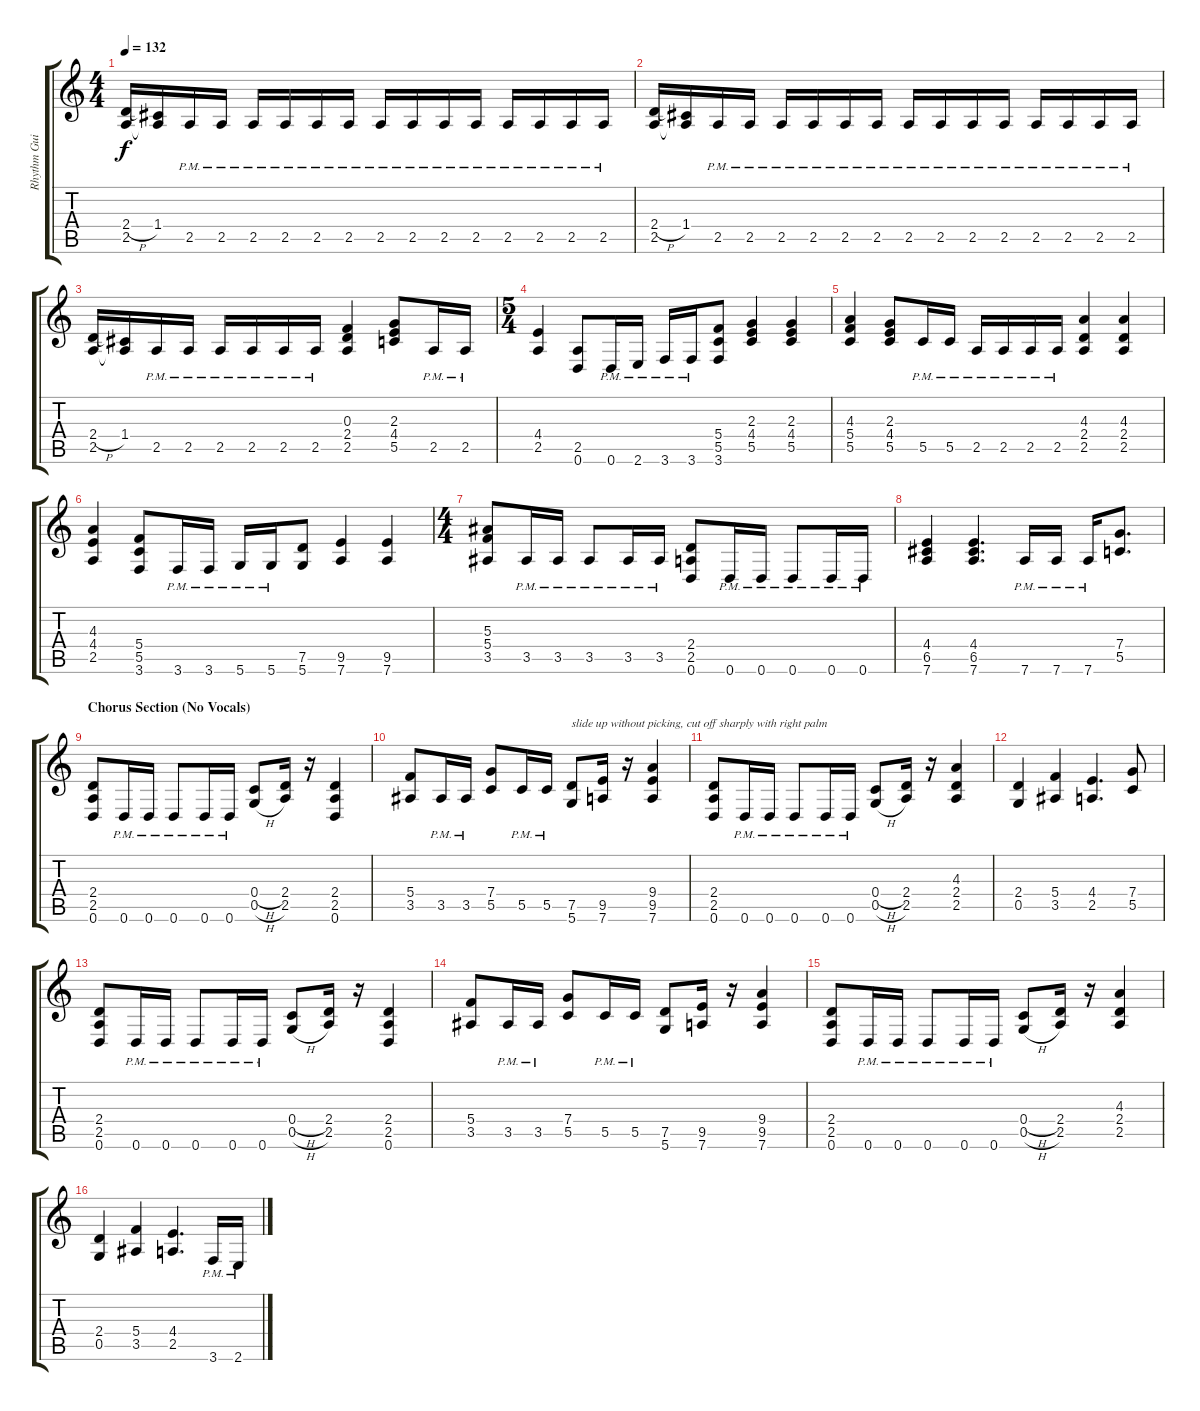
\track ("Rhythm Guitar" "Rhythm Gui") {instrument distortionguitar}
\staff {score tabs}
\tuning (D4 A3 F3 C3 G2 D2) {hide}
\ts (4 4)
\tempo 132
\clef g2
\ks c
(2.4{h} 2.5).16{dy f} (1.4 2.5{t}).16 2.5{pm}.16 2.5{pm}.16 2.5{pm}.16 2.5{pm}.16 2.5{pm}.16 2.5{pm}.16 2.5{pm}.16 2.5{pm}.16 2.5{pm}.16 2.5{pm}.16 2.5{pm}.16 2.5{pm}.16 2.5{pm}.16 2.5{pm}.16 |
(2.4{h} 2.5).16 (1.4 2.5{t}).16 2.5{pm}.16 2.5{pm}.16 2.5{pm}.16 2.5{pm}.16 2.5{pm}.16 2.5{pm}.16 2.5{pm}.16 2.5{pm}.16 2.5{pm}.16 2.5{pm}.16 2.5{pm}.16 2.5{pm}.16 2.5{pm}.16 2.5{pm}.16 |
(2.4{h} 2.5).16 (1.4 2.5{t}).16 2.5{pm}.16 2.5{pm}.16 2.5{pm}.16 2.5{pm}.16 2.5{pm}.16 2.5{pm}.16 (0.3 2.4 2.5).4 (2.3 4.4 5.5).8 2.5{pm}.16 2.5{pm}.16 |
\ts (5 4)
(4.4 2.5).4 (2.5 0.6).8 0.6{pm}.16 2.6{pm}.16 3.6{pm}.16 3.6{pm}.16 (5.4 5.5 3.6).8 (2.3 4.4 5.5).4 (2.3 4.4 5.5).4 |
(4.3 5.4 5.5).4 (2.3 4.4 5.5).8 5.5{pm}.16 5.5{pm}.16 2.5{pm}.16 2.5{pm}.16 2.5{pm}.16 2.5{pm}.16 (4.3 2.4 2.5).4 (4.3 2.4 2.5).4 |
(4.3 4.4 2.5).4 (5.4 5.5 3.6).8 3.6{pm}.16 3.6{pm}.16 5.6{pm}.16 5.6{pm}.16 (7.5 5.6).8 (9.5 7.6).4 (9.5 7.6).4 |
\ts (4 4)
(5.3 5.4 3.5).8 3.5{pm}.16 3.5{pm}.16 3.5{pm}.8 3.5{pm}.16 3.5{pm}.16 (2.4 2.5 0.6).8 0.6{pm}.16 0.6{pm}.16 0.6{pm}.8 0.6{pm}.16 0.6{pm}.16 |
(4.4 6.5 7.6).4 (4.4 6.5 7.6).4{d} 7.6{pm}.16 7.6{pm}.16 7.6{pm}.16 (7.4 5.5).8{d} |
\section ("" "Chorus Section (No Vocals)")
(2.4 2.5 0.6).8 0.6{pm}.16 0.6{pm}.16 0.6{pm}.8 0.6{pm}.16 0.6{pm}.16 (0.4{h} 0.5{h}).8 (2.4 2.5).16 r.16 (2.4 2.5 0.6).4 |
(5.4 3.5).8 3.5{pm}.16 3.5{pm}.16 (7.4 5.5).8 5.5{pm}.16 5.5{pm}.16 (7.5 5.6).8{txt "slide up without picking, cut off sharply with right palm"} (9.5 7.6).16 r.16 (9.4 9.5 7.6).4 |
(2.4 2.5 0.6).8 0.6{pm}.16 0.6{pm}.16 0.6{pm}.8 0.6{pm}.16 0.6{pm}.16 (0.4{h} 0.5{h}).8 (2.4 2.5).16 r.16 (4.3 2.4 2.5).4 |
(2.4 0.5).4 (5.4 3.5).4 (4.4 2.5).4{d} (7.4 5.5).8 |
(2.4 2.5 0.6).8 0.6{pm}.16 0.6{pm}.16 0.6{pm}.8 0.6{pm}.16 0.6{pm}.16 (0.4{h} 0.5{h}).8 (2.4 2.5).16 r.16 (2.4 2.5 0.6).4 |
(5.4 3.5).8 3.5{pm}.16 3.5{pm}.16 (7.4 5.5).8 5.5{pm}.16 5.5{pm}.16 (7.5 5.6).8 (9.5 7.6).16 r.16 (9.4 9.5 7.6).4 |
(2.4 2.5 0.6).8 0.6{pm}.16 0.6{pm}.16 0.6{pm}.8 0.6{pm}.16 0.6{pm}.16 (0.4{h} 0.5{h}).8 (2.4 2.5).16 r.16 (4.3 2.4 2.5).4 |
(2.4 0.5).4 (5.4 3.5).4 (4.4 2.5).4{d} 3.6{pm}.16 2.6{pm}.16
